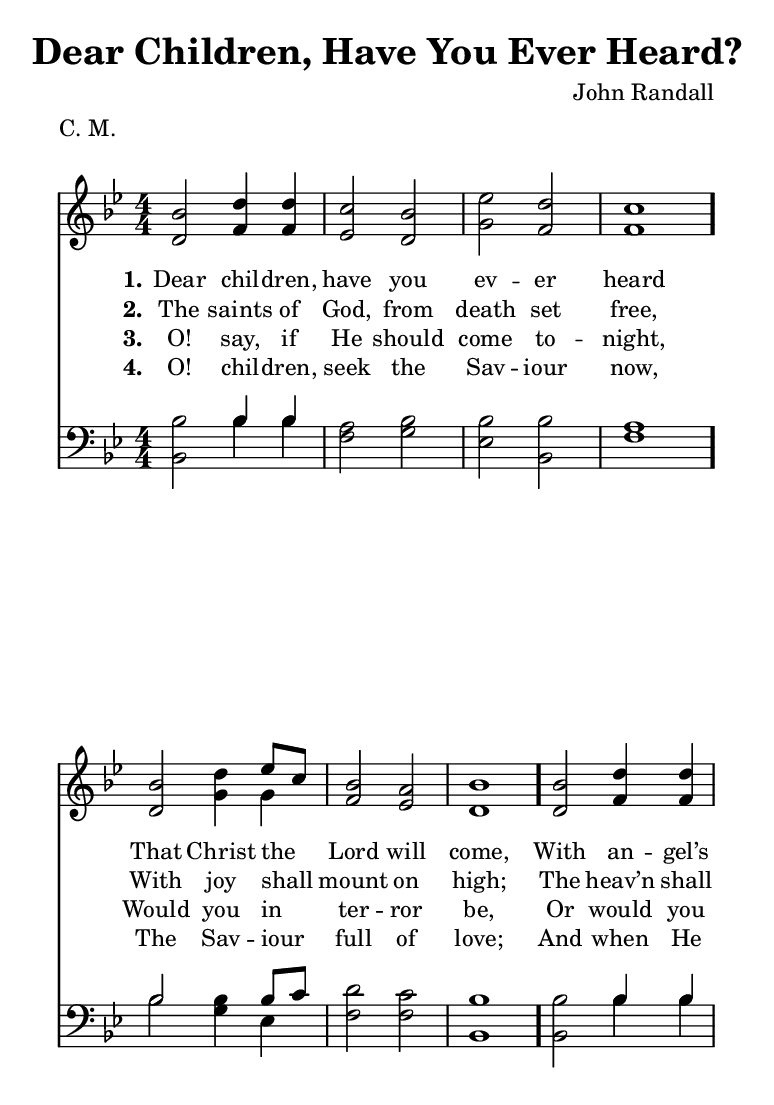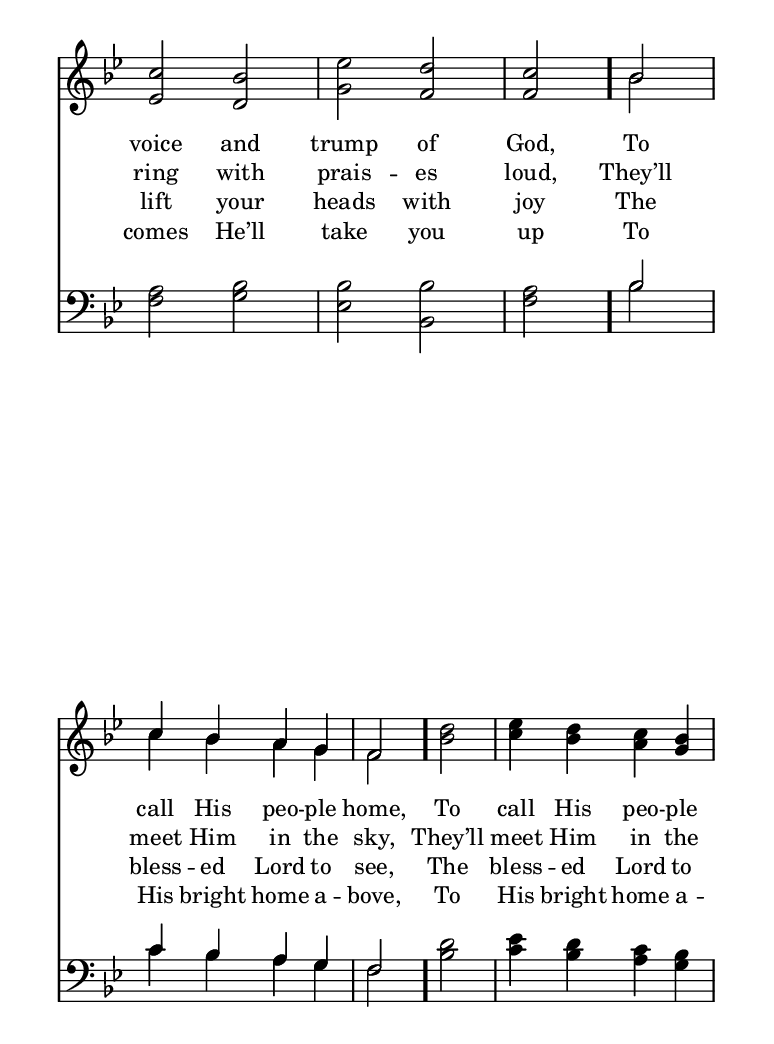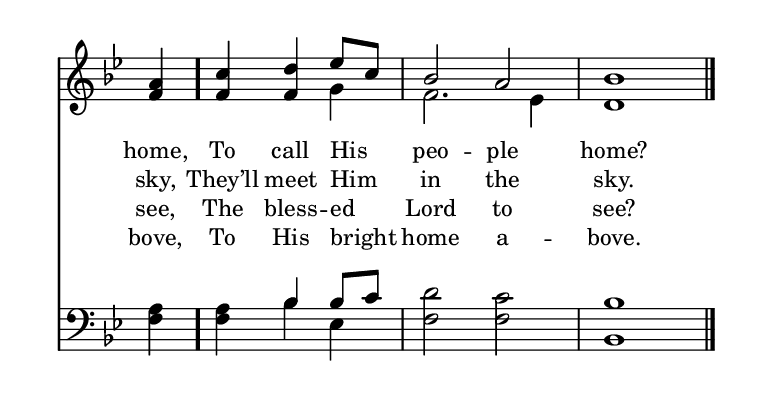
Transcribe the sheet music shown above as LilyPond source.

\include "common/global.ily"
\paper {
  \include "common/paper.ily"
  ragged-last-bottom = ##t
  system-system-spacing.padding = 11
}

\header{
  %children
  hymnnumber = "314"
  title = "Dear Children, Have You Ever Heard?"
  tunename = "Cambridge" % not the same as EOG283's Cambridge in S. M.
  meter = "C. M."
  poet = ""
  composer = "John Randall"
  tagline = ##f
}

global = {
  \include "common/overrides.ily"
  \override Staff.TimeSignature.style = #'numbered
  \time 4/4
  \override Score.MetronomeMark.transparent = ##t % hide all fermata changes too
  \tempo 4=130
  \key bes \major
  \autoBeamOff
}

notesSoprano = {
\global
\relative c'' {

  bes2 d4 d | c2 bes | ees d | c1
  bes2 d4 ees8[ c] | bes2 a | bes1 \eogbreak
  bes2 d4 d | c2 bes | ees d | c2
  bes2 | c4 bes a g | f2 \eogbreak
  d'2 | ees4 d c bes | a
  c4 d ees8[ c] | bes2 a | bes1 \eogbreak

  \bar "|."

}
}

notesAlto = {
\global
\relative e' {

  d2 f4 f | ees2 d | g f | f1
  d2 g4 g | f2 ees | d1
  d2 f4 f | ees2 d | g f | f2
  bes2 | c4 bes a g | f2
  bes2 | c4 bes a g | f
  f4 f g | f2. ees4 | d1

}
}

notesTenor = {
\global
\relative a {

  bes2 bes4 bes | a2 bes | bes bes | a1
  bes2 bes4 bes8[ c] | d2 c | bes1
  bes2 bes4 bes | a2 bes | bes bes | a2
  bes2 | c4 bes a g | f2
  d'2 | ees4 d c bes | a
  a4 bes bes8[ c] | d2 c | bes1

}
}

notesBass = {
\global
\relative f, {

  bes2 bes'4 bes | f2 g | ees bes | f'1
  bes2 g4 ees | f2 f | bes,1
  bes2 bes'4 bes | f2 g | ees bes | f'2
  bes2 | c4 bes a g | f2
  bes2 | c4 bes a g | f
  f4 bes ees, | f2 f | bes,1

}
}

wordsA = \lyricmode {
\set stanza = "1."

Dear chil -- dren, have you ev -- er heard \bar "."
That Christ the Lord will come, \bar "."
With an -- gel’s voice and trump of God, \bar "."
%{HIDE>%} To call His peo -- ple home, %{<HIDE%} \bar "."
%{HIDE>%} To call His peo -- ple home, %{<HIDE%} \bar "."
To call His peo -- ple home? \bar "."

}

wordsB = \lyricmode {
\set stanza = "2."

The saints of God, from death set free,
With joy shall mount on high;
The heav’n shall ring with prais -- es loud,
%{HIDE>%} They’ll meet Him in the sky, %{<HIDE%}
%{HIDE>%} They’ll meet Him in the sky, %{<HIDE%}
They’ll meet Him in the sky.

}

wordsC = \lyricmode {
\set stanza = "3."

O! say, if He should come to -- night,
Would you in ter -- ror be,
Or would you lift your heads with joy
%{HIDE>%} The bless -- ed Lord to see, %{<HIDE%}
%{HIDE>%} The bless -- ed Lord to see, %{<HIDE%}
The bless -- ed Lord to see?

}

wordsD = \lyricmode {
\set stanza = "4."

O! chil -- dren, seek the Sav -- iour now,
The Sav -- iour full of love;
And when He comes He’ll take you up
%{HIDE>%} To His bright home a -- bove, %{<HIDE%}
%{HIDE>%} To His bright home a -- bove, %{<HIDE%}
To His bright home a -- bove.

}

\score {
  \context ChoirStaff <<
    \context Staff = upper <<
      \set Staff.autoBeaming = ##f
      \set ChoirStaff.systemStartDelimiter = #'SystemStartBar
      \set ChoirStaff.printPartCombineTexts = ##f
      \partcombine #'(2 . 9) \notesSoprano \notesAlto
      \context NullVoice = sopranos { \voiceOne << \notesSoprano >> }
      \context NullVoice = altos { \voiceTwo << \notesAlto >> }
      \context Lyrics = one   \lyricsto sopranos \wordsA
      \context Lyrics = two   \lyricsto sopranos \wordsB
      \context Lyrics = three \lyricsto sopranos \wordsC
      \context Lyrics = four  \lyricsto sopranos \wordsD
    >>
    \context Staff = men <<
      \set Staff.autoBeaming = ##f
      \clef bass
      \set ChoirStaff.printPartCombineTexts = ##f
      \partcombine #'(2 . 9) \notesTenor \notesBass
      \context NullVoice = tenors { \voiceOne << \notesTenor >> }
      \context NullVoice = basses { \voiceTwo << \notesBass >> }
    >>
  >>
  \layout {
    \include "common/layout.ily"
  }
  \midi{
    \include "common/midi.ily"
  }
}

\version "2.19.49"  % necessary for upgrading to future LilyPond versions.

% vi:set et ts=2 sw=2 ai nocindent syntax=lilypond:
